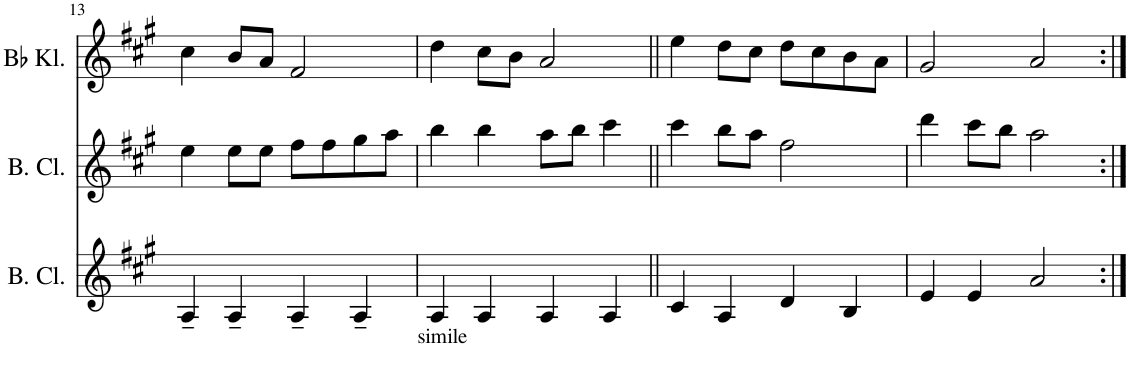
**kern	**kern	**kern
*part3	*part2	*part1
*staff3	*staff2	*staff1
*I"Basklarinet (cello)	*I"Basklarinet (canon)	*I"Bb klarinet (melodie)
*I'B. Cl.	*	*I'Bb Kl.
!!LO:PB:g=z
*clefG2	*clefG2	*clefG2
*Trd1c2	*Trd1c2	*Trd1c2
*k[f#c#g#]	*k[f#c#g#]	*k[f#c#g#]
*M4/4	*M4/4	*M4/4
=13	=13	=13
4A~/	4ee\	4cc#\
4A~/	8ee\L	8b/L
.	8ee\J	8a/J
4A~/	8ff#\L	2f#/
.	8ff#\	.
4A~/	8gg#\	.
.	8aa\J	.
=14	=14	=14
!LO:TX:b:t=simile	!	!
4A/	4bb\	4dd\
4A/	4bb\	8cc#\L
.	.	8b\J
4A/	8aa\L	2a/
.	8bb\J	.
4A/	4ccc#\	.
=15||	=15||	=15||
4c#/	4ccc#\	4ee\
4A/	8bb\L	8dd\L
.	8aa\J	8cc#\J
4d/	2ff#\	8dd\L
.	.	8cc#\
4B/	.	8b\
.	.	8a\J
=16	=16	=16
4e/	4ddd\	2g#/
4e/	8ccc#\L	.
.	8bb\J	.
2a/	2aa\	2a/
=:|!	=:|!	=:|!
*-	*-	*-
